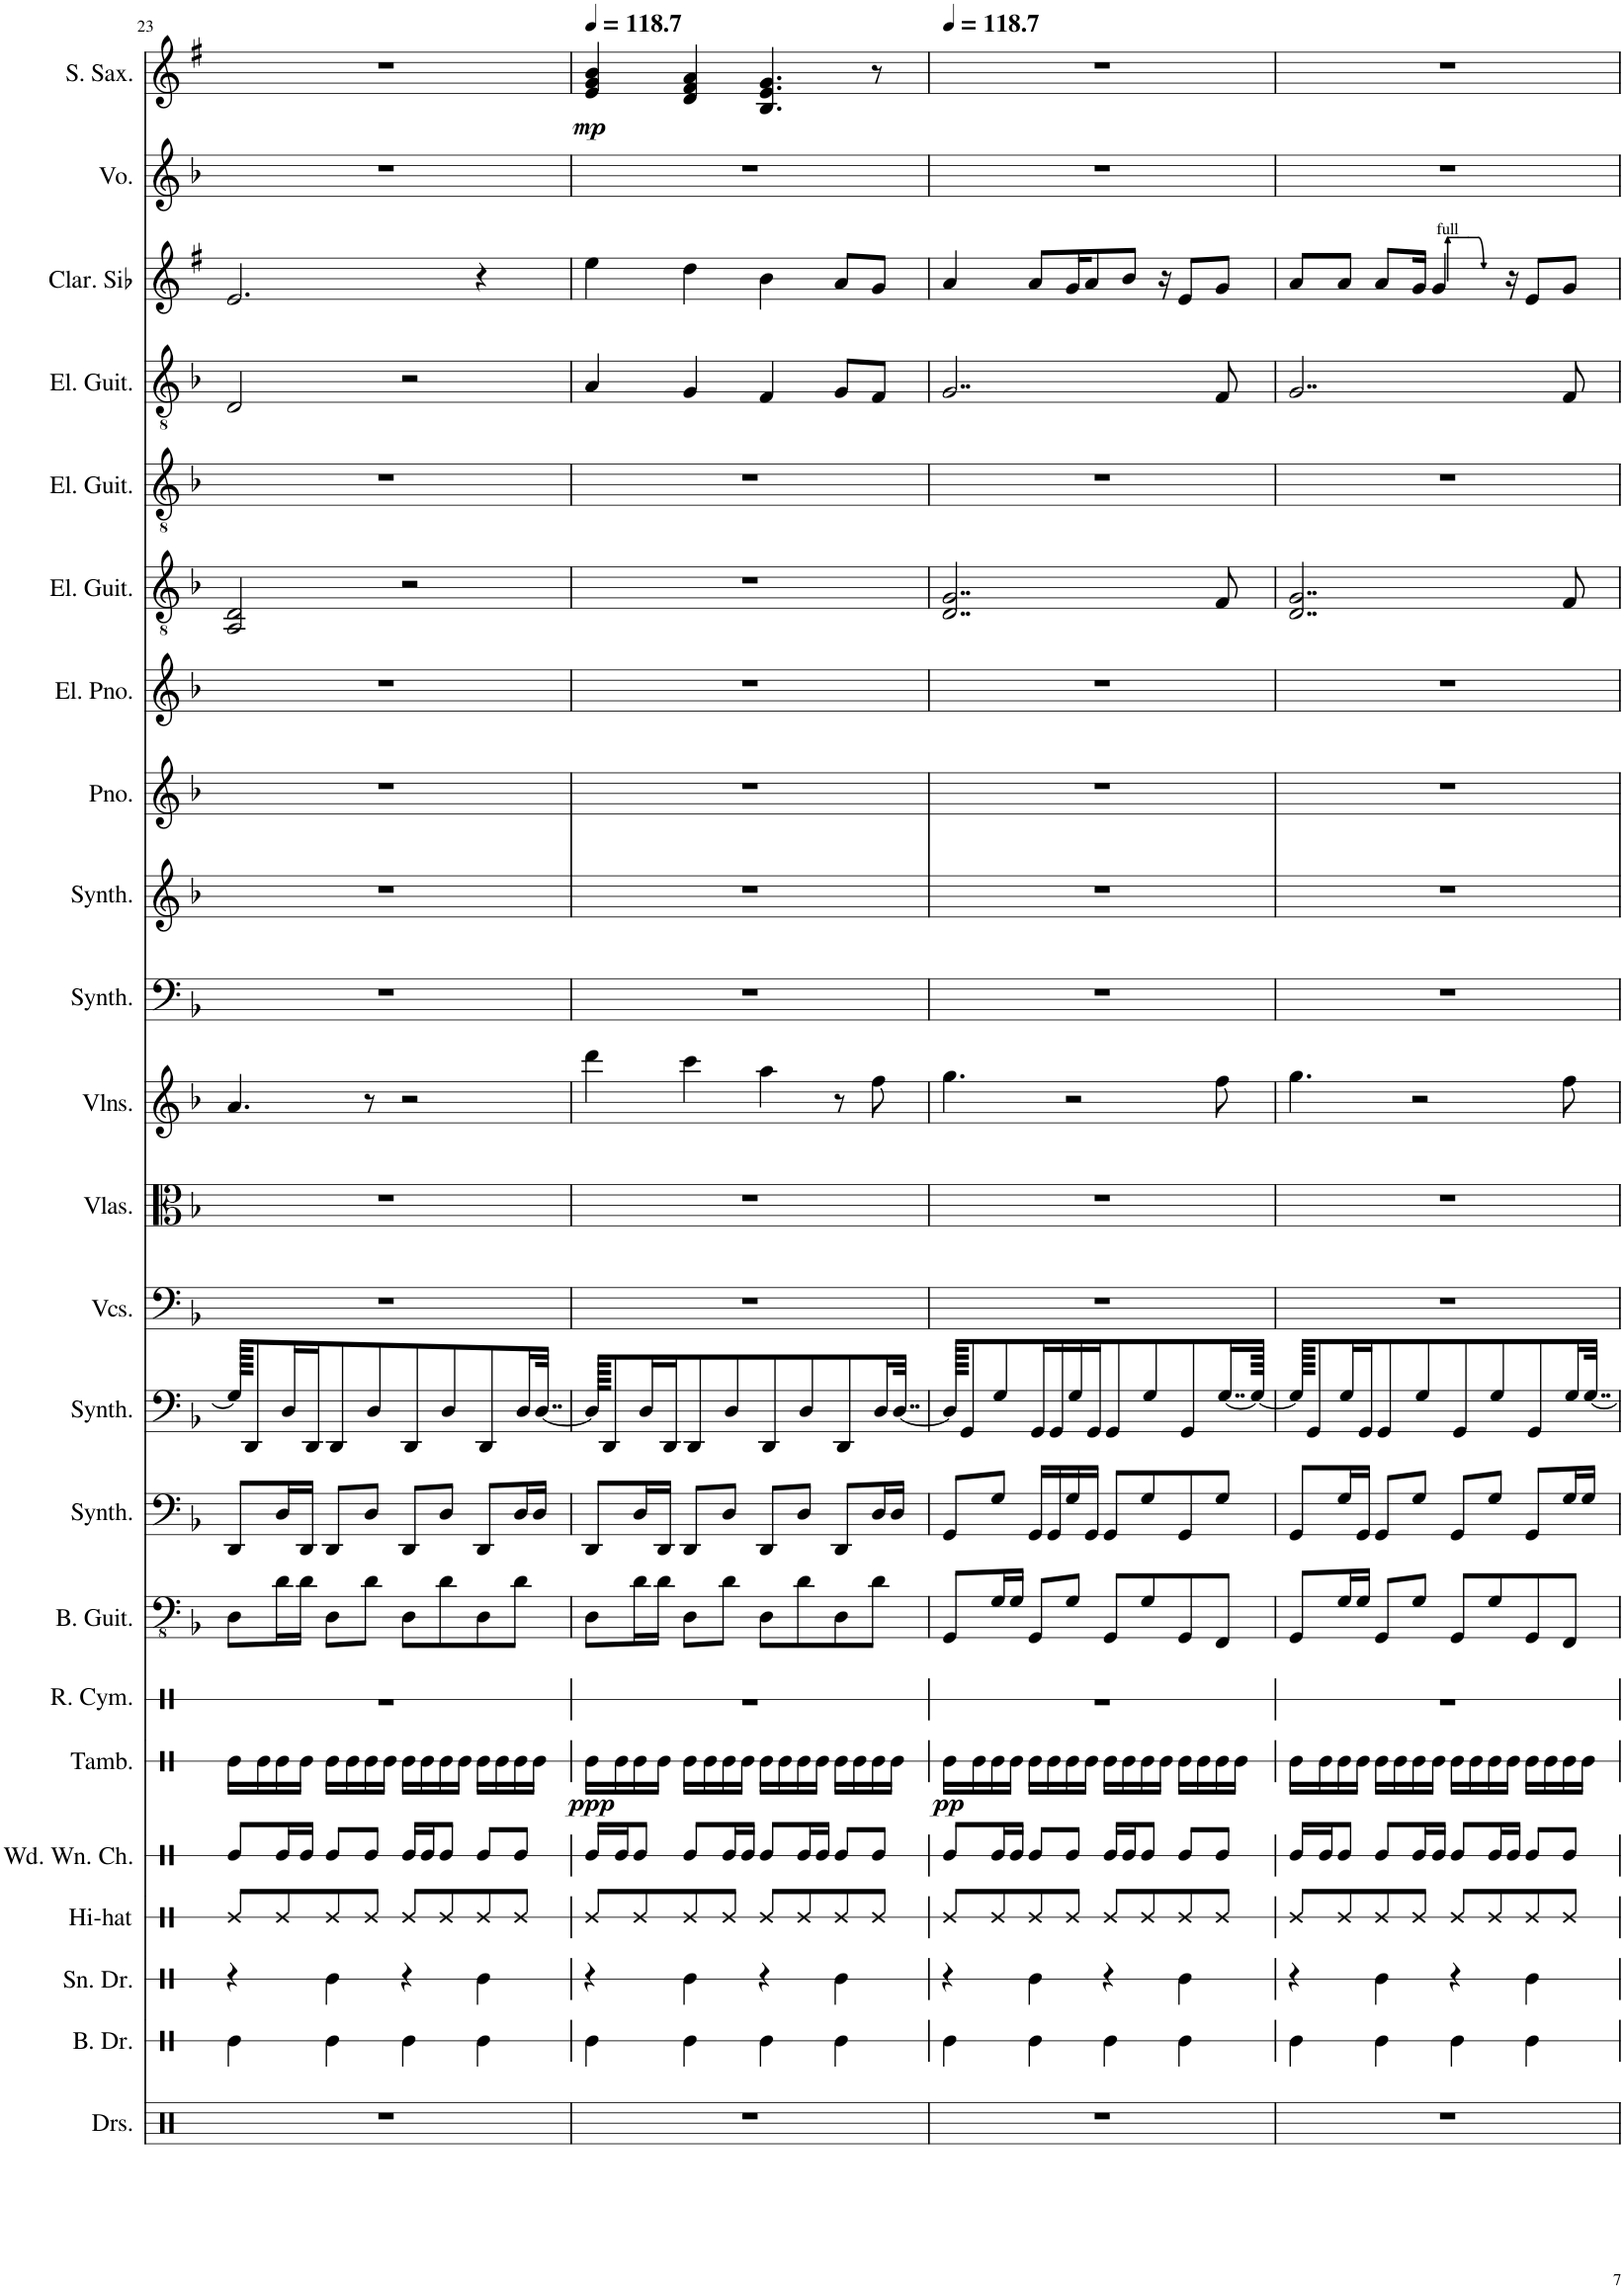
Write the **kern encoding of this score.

**kern	**kern	**kern	**kern	**kern	**kern	**dynam	**kern	**kern	**kern	**kern	**kern	**kern	**kern	**kern	**kern	**kern	**kern	**kern	**kern	**kern	**kern	**kern	**kern	**dynam
*part23	*part22	*part21	*part20	*part19	*part18	*part18	*part17	*part16	*part15	*part14	*part13	*part12	*part11	*part10	*part9	*part8	*part7	*part6	*part5	*part4	*part3	*part2	*part1	*part1
*staff23	*staff22	*staff21	*staff20	*staff19	*staff18	*staff18	*staff17	*staff16	*staff15	*staff14	*staff13	*staff12	*staff11	*staff10	*staff9	*staff8	*staff7	*staff6	*staff5	*staff4	*staff3	*staff2	*staff1	*staff1
*I"Drumset	*I"Bass Drum	*I"Snare Drum	*I"Hi-hat	*I"Wooden Wind Chimes	*I"Tambourine	*	*I"Ride Cymbal	*I"Bass Guitar	*I"Brass Synthesizer	*I"Brass Synthesizer	*I"Violoncellos	*I"Violas	*I"Violins	*I"Sweep Synthesizer	*I"Sci-fi Synthesizer	*I"Piano	*I"Electric Piano	*I"Electric Guitar	*I"Electric Guitar	*I"Electric Guitar	*I"Clarinette en Sib	*I"Voice	*I"Soprano Saxophone	*
*I'Drs.	*I'B. Dr.	*I'Sn. Dr.	*I'Hi-hat	*I'Wd. Wn. Ch.	*I'Tamb.	*	*I'R. Cym.	*I'B. Guit.	*I'Synth.	*I'Synth.	*I'Vcs.	*I'Vlas.	*I'Vlns.	*I'Synth.	*I'Synth.	*I'Pno.	*I'El. Pno.	*I'El. Guit.	*I'El. Guit.	*I'El. Guit.	*I'Clar. Sib	*I'Vo.	*I'S. Sax.	*
!!LO:PB:g=z
*clefX	*clefX	*clefX	*clefX	*clefX	*clefX	*	*clefX	*clefFv4	*clefF4	*clefF4	*clefF4	*clefC3	*clefG2	*clefF4	*clefG2	*clefG2	*clefG2	*clefGv2	*clefGv2	*clefGv2	*clefG2	*clefG2	*clefG2	*
*	*	*	*	*	*	*	*	*	*	*	*	*	*	*	*	*	*	*	*	*	*Trd1c2	*	*Trd1c2	*
*k[]	*k[]	*k[]	*k[]	*k[]	*k[]	*	*k[]	*k[b-]	*k[b-]	*k[b-]	*k[b-]	*k[b-]	*k[b-]	*k[b-]	*k[b-]	*k[b-]	*k[b-]	*k[b-]	*k[b-]	*k[b-]	*k[f#]	*k[b-]	*k[f#]	*
*M4/4	*M4/4	*M4/4	*M4/4	*M4/4	*M4/4	*	*M4/4	*M4/4	*M4/4	*M4/4	*M4/4	*M4/4	*M4/4	*M4/4	*M4/4	*M4/4	*M4/4	*M4/4	*M4/4	*M4/4	*M4/4	*M4/4	*M4/4	*
=23	=23	=23	=23	=23	=23	=23	=23	=23	=23	=23	=23	=23	=23	=23	=23	=23	=23	=23	=23	=23	=23	=23	=23	=23
1r	4Re\	4r	8Re/L	8Re/L	16Re\LL	.	1r	8DD\L	8DD/L	128G/KKKKL]	1r	1r	4.a/	1r	1r	1r	1r	2AA/ 2D/	1r	2D/	2.e/	1r	1r	.
.	.	.	.	.	.	.	.	.	.	8DD/	.	.	.	.	.	.	.	.	.	.	.	.	.	.
.	.	.	.	.	16Re\	.	.	.	.	.	.	.	.	.	.	.	.	.	.	.	.	.	.	.
.	.	.	8Re/	16Re/L	16Re\	.	.	16D\L	16D/L	.	.	.	.	.	.	.	.	.	.	.	.	.	.	.
.	.	.	.	.	.	.	.	.	.	16D/L	.	.	.	.	.	.	.	.	.	.	.	.	.	.
.	.	.	.	16Re/JJ	16Re\JJ	.	.	16D\JJ	16DD/JJ	.	.	.	.	.	.	.	.	.	.	.	.	.	.	.
.	.	.	.	.	.	.	.	.	.	16DD/J	.	.	.	.	.	.	.	.	.	.	.	.	.	.
.	4Re\	4Re\	8Re/	8Re/L	16Re\LL	.	.	8DD\L	8DD/L	.	.	.	.	.	.	.	.	.	.	.	.	.	.	.
.	.	.	.	.	.	.	.	.	.	8DD/	.	.	.	.	.	.	.	.	.	.	.	.	.	.
.	.	.	.	.	16Re\	.	.	.	.	.	.	.	.	.	.	.	.	.	.	.	.	.	.	.
.	.	.	8Re/J	8Re/J	16Re\	.	.	8D\J	8D/J	.	.	.	8r	.	.	.	.	.	.	.	.	.	.	.
.	.	.	.	.	.	.	.	.	.	8D/	.	.	.	.	.	.	.	.	.	.	.	.	.	.
.	.	.	.	.	16Re\JJ	.	.	.	.	.	.	.	.	.	.	.	.	.	.	.	.	.	.	.
.	4Re\	4r	8Re/L	16Re/LL	16Re\LL	.	.	8DD\L	8DD/L	.	.	.	2r	.	.	.	.	2r	.	2r	.	.	.	.
.	.	.	.	.	.	.	.	.	.	8DD/	.	.	.	.	.	.	.	.	.	.	.	.	.	.
.	.	.	.	16Re/J	16Re\	.	.	.	.	.	.	.	.	.	.	.	.	.	.	.	.	.	.	.
.	.	.	8Re/	8Re/J	16Re\	.	.	8D\	8D/J	.	.	.	.	.	.	.	.	.	.	.	.	.	.	.
.	.	.	.	.	.	.	.	.	.	8D/	.	.	.	.	.	.	.	.	.	.	.	.	.	.
.	.	.	.	.	16Re\JJ	.	.	.	.	.	.	.	.	.	.	.	.	.	.	.	.	.	.	.
.	4Re\	4Re\	8Re/	8Re/L	16Re\LL	.	.	8DD\	8DD/L	.	.	.	.	.	.	.	.	.	.	.	4r	.	.	.
.	.	.	.	.	.	.	.	.	.	8DD/	.	.	.	.	.	.	.	.	.	.	.	.	.	.
.	.	.	.	.	16Re\	.	.	.	.	.	.	.	.	.	.	.	.	.	.	.	.	.	.	.
.	.	.	8Re/J	8Re/J	16Re\	.	.	8D\J	16D/L	.	.	.	.	.	.	.	.	.	.	.	.	.	.	.
.	.	.	.	.	.	.	.	.	.	16D/L	.	.	.	.	.	.	.	.	.	.	.	.	.	.
.	.	.	.	.	16Re\JJ	.	.	.	16D/JJ	.	.	.	.	.	.	.	.	.	.	.	.	.	.	.
.	.	.	.	.	.	.	.	.	.	[32..D/JJk	.	.	.	.	.	.	.	.	.	.	.	.	.	.
=24	=24	=24	=24	=24	=24	=24	=24	=24	=24	=24	=24	=24	=24	=24	=24	=24	=24	=24	=24	=24	=24	=24	=24	=24
*	*	*	*	*	*	*	*	*	*	*	*	*	*	*	*	*	*	*	*	*	*	*	*MM119	*
!	!	!	!	!	!	!LO:DY:b	!	!	!	!	!	!	!	!	!	!	!	!	!	!	!	!	!	!LO:DY:b
1r	4Re\	4r	8Re/L	16Re/LL	16Re\LL	ppp	1r	8DD\L	8DD/L	128D/KKKKL]	1r	1r	4ddd\	1r	1r	1r	1r	1r	1r	4A/	4ee\	1r	4e/ 4g/ 4b/	mp
.	.	.	.	.	.	.	.	.	.	8DD/	.	.	.	.	.	.	.	.	.	.	.	.	.	.
.	.	.	.	16Re/J	16Re\	.	.	.	.	.	.	.	.	.	.	.	.	.	.	.	.	.	.	.
.	.	.	8Re/	8Re/J	16Re\	.	.	16D\L	16D/L	.	.	.	.	.	.	.	.	.	.	.	.	.	.	.
.	.	.	.	.	.	.	.	.	.	16D/L	.	.	.	.	.	.	.	.	.	.	.	.	.	.
.	.	.	.	.	16Re\JJ	.	.	16D\JJ	16DD/JJ	.	.	.	.	.	.	.	.	.	.	.	.	.	.	.
.	.	.	.	.	.	.	.	.	.	16DD/J	.	.	.	.	.	.	.	.	.	.	.	.	.	.
.	4Re\	4Re\	8Re/	8Re/L	16Re\LL	.	.	8DD\L	8DD/L	.	.	.	4ccc\	.	.	.	.	.	.	4G/	4dd\	.	4d/ 4f#/ 4a/	.
.	.	.	.	.	.	.	.	.	.	8DD/	.	.	.	.	.	.	.	.	.	.	.	.	.	.
.	.	.	.	.	16Re\	.	.	.	.	.	.	.	.	.	.	.	.	.	.	.	.	.	.	.
.	.	.	8Re/J	16Re/L	16Re\	.	.	8D\J	8D/J	.	.	.	.	.	.	.	.	.	.	.	.	.	.	.
.	.	.	.	.	.	.	.	.	.	8D/	.	.	.	.	.	.	.	.	.	.	.	.	.	.
.	.	.	.	16Re/JJ	16Re\JJ	.	.	.	.	.	.	.	.	.	.	.	.	.	.	.	.	.	.	.
.	4Re\	4r	8Re/L	8Re/L	16Re\LL	.	.	8DD\L	8DD/L	.	.	.	4aa\	.	.	.	.	.	.	4F/	4b\	.	4.B/ 4.e/ 4.g/	.
.	.	.	.	.	.	.	.	.	.	8DD/	.	.	.	.	.	.	.	.	.	.	.	.	.	.
.	.	.	.	.	16Re\	.	.	.	.	.	.	.	.	.	.	.	.	.	.	.	.	.	.	.
.	.	.	8Re/	16Re/L	16Re\	.	.	8D\	8D/J	.	.	.	.	.	.	.	.	.	.	.	.	.	.	.
.	.	.	.	.	.	.	.	.	.	8D/	.	.	.	.	.	.	.	.	.	.	.	.	.	.
.	.	.	.	16Re/JJ	16Re\JJ	.	.	.	.	.	.	.	.	.	.	.	.	.	.	.	.	.	.	.
.	4Re\	4Re\	8Re/	8Re/L	16Re\LL	.	.	8DD\	8DD/L	.	.	.	8r	.	.	.	.	.	.	8G/L	8a/L	.	.	.
.	.	.	.	.	.	.	.	.	.	8DD/	.	.	.	.	.	.	.	.	.	.	.	.	.	.
.	.	.	.	.	16Re\	.	.	.	.	.	.	.	.	.	.	.	.	.	.	.	.	.	.	.
.	.	.	8Re/J	8Re/J	16Re\	.	.	8D\J	16D/L	.	.	.	8ff\	.	.	.	.	.	.	8F/J	8g/J	.	8r	.
.	.	.	.	.	.	.	.	.	.	16D/L	.	.	.	.	.	.	.	.	.	.	.	.	.	.
.	.	.	.	.	16Re\JJ	.	.	.	16D/JJ	.	.	.	.	.	.	.	.	.	.	.	.	.	.	.
.	.	.	.	.	.	.	.	.	.	[32..D/JJk	.	.	.	.	.	.	.	.	.	.	.	.	.	.
=25	=25	=25	=25	=25	=25	=25	=25	=25	=25	=25	=25	=25	=25	=25	=25	=25	=25	=25	=25	=25	=25	=25	=25	=25
*	*	*	*	*	*	*	*	*	*	*	*	*	*	*	*	*	*	*	*	*	*	*	*MM119	*
!	!	!	!	!	!	!LO:DY:b	!	!	!	!	!	!	!	!	!	!	!	!	!	!	!	!	!	!
1r	4Re\	4r	8Re/L	8Re/L	16Re\LL	pp	1r	8GGG/L	8GG/L	128D/KKKKL]	1r	1r	4.gg\	1r	1r	1r	1r	2..D/ 2..G/	1r	2..G/	4a/	1r	1r	.
.	.	.	.	.	.	.	.	.	.	8GG/	.	.	.	.	.	.	.	.	.	.	.	.	.	.
.	.	.	.	.	16Re\	.	.	.	.	.	.	.	.	.	.	.	.	.	.	.	.	.	.	.
.	.	.	8Re/	16Re/L	16Re\	.	.	16GG/L	8G/J	.	.	.	.	.	.	.	.	.	.	.	.	.	.	.
.	.	.	.	.	.	.	.	.	.	8G/	.	.	.	.	.	.	.	.	.	.	.	.	.	.
.	.	.	.	16Re/JJ	16Re\JJ	.	.	16GG/JJ	.	.	.	.	.	.	.	.	.	.	.	.	.	.	.	.
.	4Re\	4Re\	8Re/	8Re/L	16Re\LL	.	.	8GGG/L	16GG/LL	.	.	.	.	.	.	.	.	.	.	.	8a/L	.	.	.
.	.	.	.	.	.	.	.	.	.	16GG/L	.	.	.	.	.	.	.	.	.	.	.	.	.	.
.	.	.	.	.	16Re\	.	.	.	16GG/	.	.	.	.	.	.	.	.	.	.	.	.	.	.	.
.	.	.	.	.	.	.	.	.	.	16GG/	.	.	.	.	.	.	.	.	.	.	.	.	.	.
.	.	.	8Re/J	8Re/J	16Re\	.	.	8GG/J	16G/	.	.	.	2r	.	.	.	.	.	.	.	16g/K	.	.	.
.	.	.	.	.	.	.	.	.	.	16G/	.	.	.	.	.	.	.	.	.	.	.	.	.	.
.	.	.	.	.	16Re\JJ	.	.	.	16GG/JJ	.	.	.	.	.	.	.	.	.	.	.	8a/	.	.	.
.	.	.	.	.	.	.	.	.	.	16GG/J	.	.	.	.	.	.	.	.	.	.	.	.	.	.
.	4Re\	4r	8Re/L	16Re/LL	16Re\LL	.	.	8GGG/L	8GG/L	.	.	.	.	.	.	.	.	.	.	.	.	.	.	.
.	.	.	.	.	.	.	.	.	.	8GG/	.	.	.	.	.	.	.	.	.	.	.	.	.	.
.	.	.	.	16Re/J	16Re\	.	.	.	.	.	.	.	.	.	.	.	.	.	.	.	8b/J	.	.	.
.	.	.	8Re/	8Re/J	16Re\	.	.	8GG/	8G/	.	.	.	.	.	.	.	.	.	.	.	.	.	.	.
.	.	.	.	.	.	.	.	.	.	8G/	.	.	.	.	.	.	.	.	.	.	.	.	.	.
.	.	.	.	.	16Re\JJ	.	.	.	.	.	.	.	.	.	.	.	.	.	.	.	16r	.	.	.
.	4Re\	4Re\	8Re/	8Re/L	16Re\LL	.	.	8GGG/	8GG/	.	.	.	.	.	.	.	.	.	.	.	8e/L	.	.	.
.	.	.	.	.	.	.	.	.	.	8GG/	.	.	.	.	.	.	.	.	.	.	.	.	.	.
.	.	.	.	.	16Re\	.	.	.	.	.	.	.	.	.	.	.	.	.	.	.	.	.	.	.
.	.	.	8Re/J	8Re/J	16Re\	.	.	8FFF/J	8G/J	.	.	.	8ff\	.	.	.	.	8F/	.	8F/	8g/J	.	.	.
.	.	.	.	.	.	.	.	.	.	[16..G/L	.	.	.	.	.	.	.	.	.	.	.	.	.	.
.	.	.	.	.	16Re\JJ	.	.	.	.	.	.	.	.	.	.	.	.	.	.	.	.	.	.	.
.	.	.	.	.	.	.	.	.	.	128G/JJkkk_	.	.	.	.	.	.	.	.	.	.	.	.	.	.
=26	=26	=26	=26	=26	=26	=26	=26	=26	=26	=26	=26	=26	=26	=26	=26	=26	=26	=26	=26	=26	=26	=26	=26	=26
1r	4Re\	4r	8Re/L	16Re/LL	16Re\LL	.	1r	8GGG/L	8GG/L	128G/KKKKL]	1r	1r	4.gg\	1r	1r	1r	1r	2..D/ 2..G/	1r	2..G/	8a/L	1r	1r	.
.	.	.	.	.	.	.	.	.	.	8GG/	.	.	.	.	.	.	.	.	.	.	.	.	.	.
.	.	.	.	16Re/J	16Re\	.	.	.	.	.	.	.	.	.	.	.	.	.	.	.	.	.	.	.
.	.	.	8Re/	8Re/J	16Re\	.	.	16GG/L	16G/L	.	.	.	.	.	.	.	.	.	.	.	8a/J	.	.	.
.	.	.	.	.	.	.	.	.	.	16G/L	.	.	.	.	.	.	.	.	.	.	.	.	.	.
.	.	.	.	.	16Re\JJ	.	.	16GG/JJ	16GG/JJ	.	.	.	.	.	.	.	.	.	.	.	.	.	.	.
.	.	.	.	.	.	.	.	.	.	16GG/J	.	.	.	.	.	.	.	.	.	.	.	.	.	.
.	4Re\	4Re\	8Re/	8Re/L	16Re\LL	.	.	8GGG/L	8GG/L	.	.	.	.	.	.	.	.	.	.	.	8a/L	.	.	.
.	.	.	.	.	.	.	.	.	.	8GG/	.	.	.	.	.	.	.	.	.	.	.	.	.	.
.	.	.	.	.	16Re\	.	.	.	.	.	.	.	.	.	.	.	.	.	.	.	.	.	.	.
.	.	.	8Re/J	16Re/L	16Re\	.	.	8GG/J	8G/J	.	.	.	2r	.	.	.	.	.	.	.	16g/Jk	.	.	.
.	.	.	.	.	.	.	.	.	.	8G/	.	.	.	.	.	.	.	.	.	.	.	.	.	.
.	.	.	.	16Re/JJ	16Re\JJ	.	.	.	.	.	.	.	.	.	.	.	.	.	.	.	4g/	.	.	.
.	4Re\	4r	8Re/L	8Re/L	16Re\LL	.	.	8GGG/L	8GG/L	.	.	.	.	.	.	.	.	.	.	.	.	.	.	.
.	.	.	.	.	.	.	.	.	.	8GG/	.	.	.	.	.	.	.	.	.	.	.	.	.	.
.	.	.	.	.	16Re\	.	.	.	.	.	.	.	.	.	.	.	.	.	.	.	.	.	.	.
.	.	.	8Re/	16Re/L	16Re\	.	.	8GG/	8G/J	.	.	.	.	.	.	.	.	.	.	.	.	.	.	.
.	.	.	.	.	.	.	.	.	.	8G/	.	.	.	.	.	.	.	.	.	.	.	.	.	.
.	.	.	.	16Re/JJ	16Re\JJ	.	.	.	.	.	.	.	.	.	.	.	.	.	.	.	16r	.	.	.
.	4Re\	4Re\	8Re/	8Re/L	16Re\LL	.	.	8GGG/	8GG/L	.	.	.	.	.	.	.	.	.	.	.	8e/L	.	.	.
.	.	.	.	.	.	.	.	.	.	8GG/	.	.	.	.	.	.	.	.	.	.	.	.	.	.
.	.	.	.	.	16Re\	.	.	.	.	.	.	.	.	.	.	.	.	.	.	.	.	.	.	.
.	.	.	8Re/J	8Re/J	16Re\	.	.	8FFF/J	16G/L	.	.	.	8ff\	.	.	.	.	8F/	.	8F/	8g/J	.	.	.
.	.	.	.	.	.	.	.	.	.	16G/L	.	.	.	.	.	.	.	.	.	.	.	.	.	.
.	.	.	.	.	16Re\JJ	.	.	.	16G/JJ	.	.	.	.	.	.	.	.	.	.	.	.	.	.	.
.	.	.	.	.	.	.	.	.	.	[32..G/JJk	.	.	.	.	.	.	.	.	.	.	.	.	.	.
=	=	=	=	=	=	=	=	=	=	=	=	=	=	=	=	=	=	=	=	=	=	=	=	=
*-	*-	*-	*-	*-	*-	*-	*-	*-	*-	*-	*-	*-	*-	*-	*-	*-	*-	*-	*-	*-	*-	*-	*-	*-
